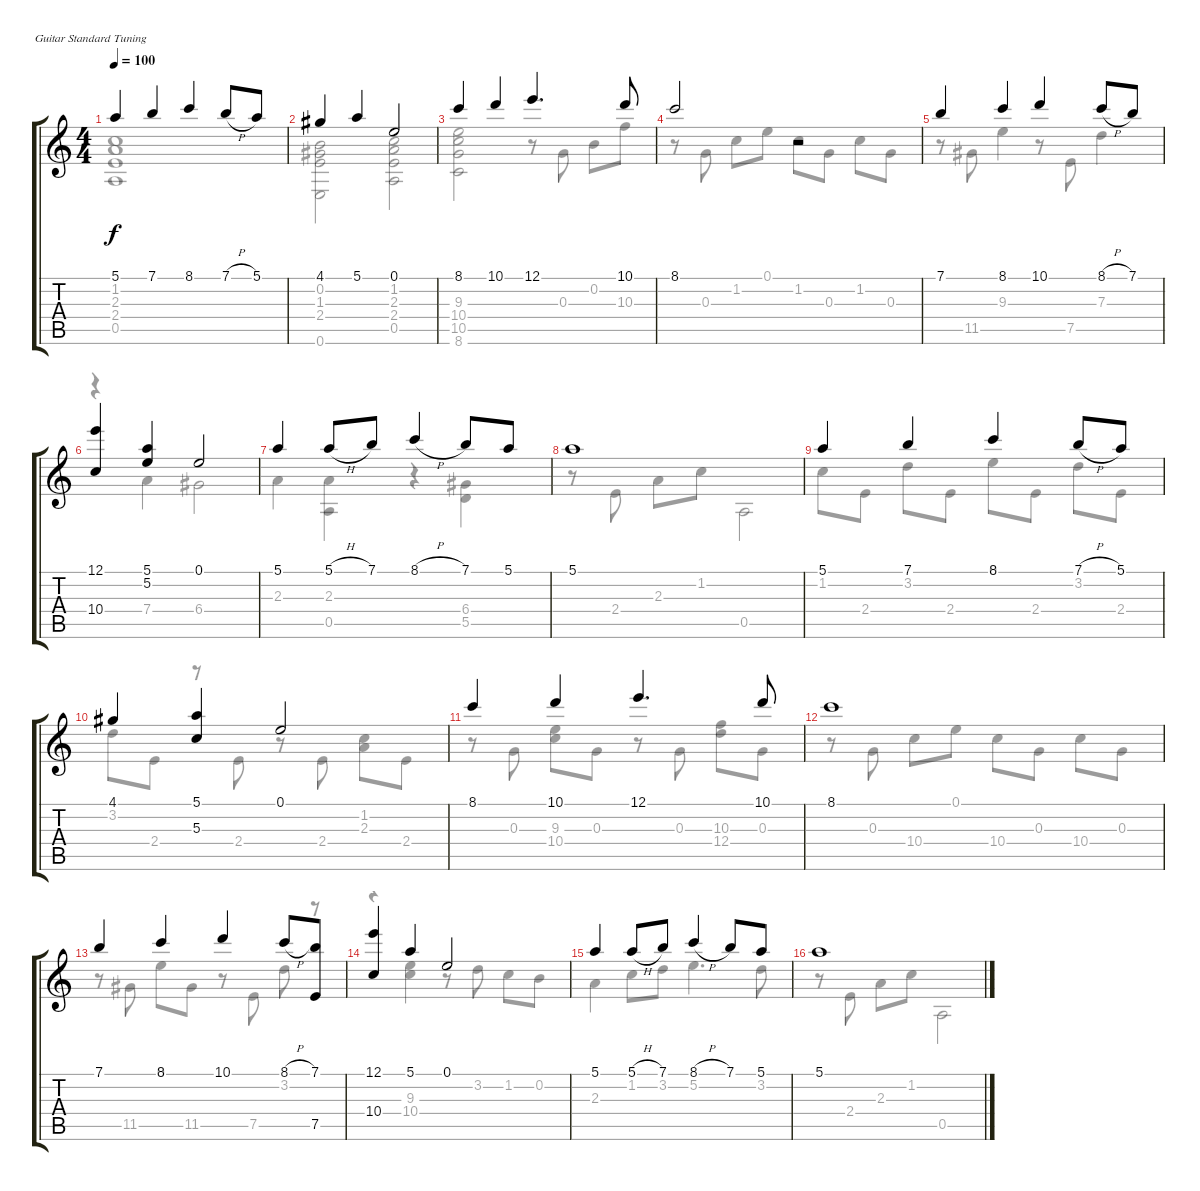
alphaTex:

\bracketExtendMode groupsimilarinstruments
\firstSystemTrackNameOrientation horizontal
\otherSystemsTrackNameOrientation horizontal
\track "" {instrument electricguitarjazz}
\staff {score tabs}
\tuning (E4 B3 G3 D3 A2 E2)
\voice
\ts (4 4)
\tempo 100
\clef g2
\ks c
5.1.4{dy f instrument electricguitarjazz} 7.1.4 8.1.4 7.1{h}.8 5.1.8 |
4.1.4 5.1.4 0.1.2 |
8.1.4 10.1.4 12.1.4{d} 10.1.8 |
8.1.2 r.2 |
7.1.4 8.1.4 10.1.4 8.1{h}.8 7.1.8 |
(12.1 10.4).4 (5.1 5.2).4 0.1.2 |
5.1.4 5.1{h}.8 7.1.8 8.1{h}.4 7.1.8 5.1.8 |
5.1.1 |
5.1.4 7.1.4 8.1.4 7.1{h}.8 5.1.8 |
4.1.4 (5.1 5.3).4 0.1.2 |
8.1.4 10.1.4 12.1.4{d} 10.1.8 |
8.1.1 |
7.1.4 8.1.4 10.1.4 8.1{h}.8 (7.1 7.5).8 |
(12.1 10.4).4 5.1.4 0.1.2 |
5.1.4 5.1{h}.8 7.1.8 8.1{h}.4 7.1.8 5.1.8 |
5.1.1
\voice
\clef g2
\ottava regular
\simile none
\ks c
(1.2 2.3 2.4 0.5).1{dy f} |
(0.2 1.3 2.4 0.6).2 (1.2 2.3 2.4 0.5).2 |
(9.3 8.6 10.4 10.5).2 r.8 0.3.8 0.2.8 10.3.8 |
r.8 0.3.8 1.2.8 0.1.8 1.2.8 0.3.8 1.2.8 0.3.8 |
r.8 11.5.8 9.3.4 r.8 7.5.8 7.3.4 |
r.4 7.4.4 6.4.2 |
2.3.4 (2.3 0.5).4 r.4 (5.5 6.4).4 |
r.8 2.4.8 2.3.8 1.2.8 0.5.2 |
1.2.8 2.4.8 3.2.8 2.4.8 0.1.8 2.4.8 3.2.8 2.4.8 |
3.2.8 2.4.8 r.8 2.4.8 r.8 2.4.8 (1.2 2.3).8 2.4.8 |
r.8 0.3.8 (9.3 10.4).8 0.3.8 r.8 0.3.8 (10.3 12.4).8 0.3.8 |
r.8 0.3.8 10.4.8 0.1.8 10.4.8 0.3.8 10.4.8 0.3.8 |
r.8 11.5.8 0.1.8 11.5.8 r.8 7.5.8 3.2.8 r.8 |
r.4 (9.3 10.4).4 r.8 3.2.8 1.2.8 0.2.8 |
2.3.4 1.2.8 3.2.8 5.2.4{d} 3.2.8 |
r.8 2.4.8 2.3.8 1.2.8 0.5.2
